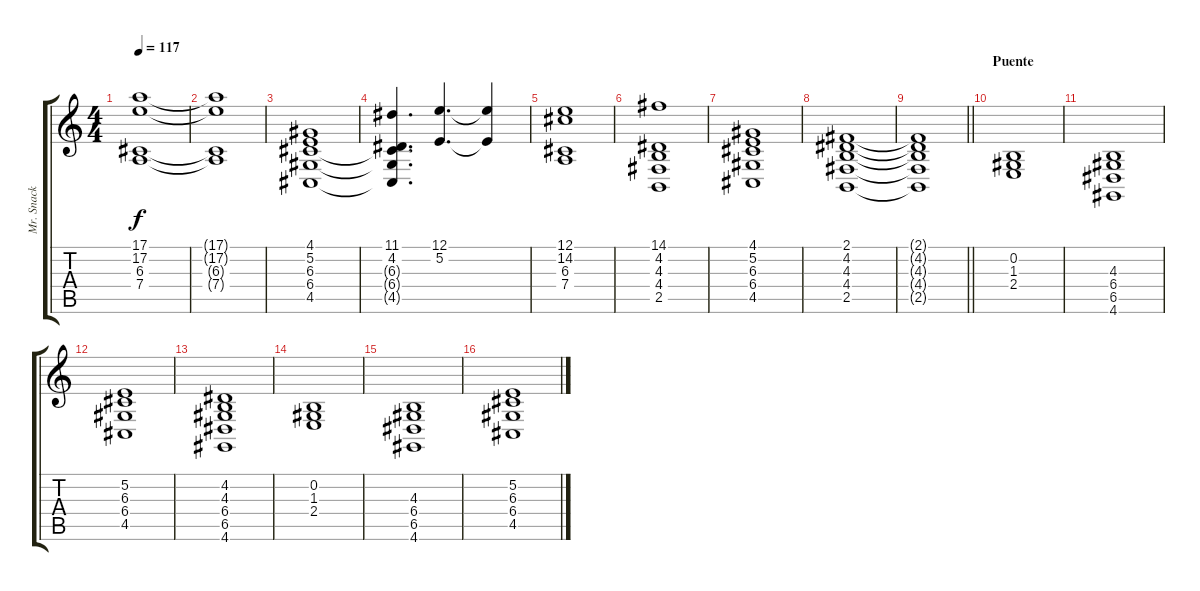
\track ("Mr. Snack" "Mr. Snack") {instrument pad8sweep}
\staff {score tabs}
\tuning (E4 B3 G3 D3 A2 E2) {hide}
\ts (4 4)
\tempo 117
\clef g2
\ks c
(17.1 17.2 6.3 7.4).1{dy f} |
(17.1{t} 17.2{t} 6.3{t} 7.4{t}).1 |
(4.1 5.2 6.3 6.4 4.5).1 |
(11.1 4.2 6.3{t} 6.4{t} 4.5{t}).4{d} (12.1 5.2).4{d} (12.1{t} 5.2{t}).4 |
(12.1 14.2 6.3 7.4).1 |
(14.1 4.2 4.3 4.4 2.5).1 |
(4.1 5.2 6.3 6.4 4.5).1 |
(2.1 4.2 4.3 4.4 2.5).1 |
\barLineRight lightlight
(2.1{t} 4.2{t} 4.3{t} 4.4{t} 2.5{t}).1 |
\section ("" "Puente")
(0.2 1.3 2.4).1 |
(4.3 6.4 6.5 4.6).1 |
(5.2 6.3 6.4 4.5).1 |
(4.2 4.3 6.4 6.5 4.6).1 |
(0.2 1.3 2.4).1 |
(4.3 6.4 6.5 4.6).1 |
(5.2 6.3 6.4 4.5).1
